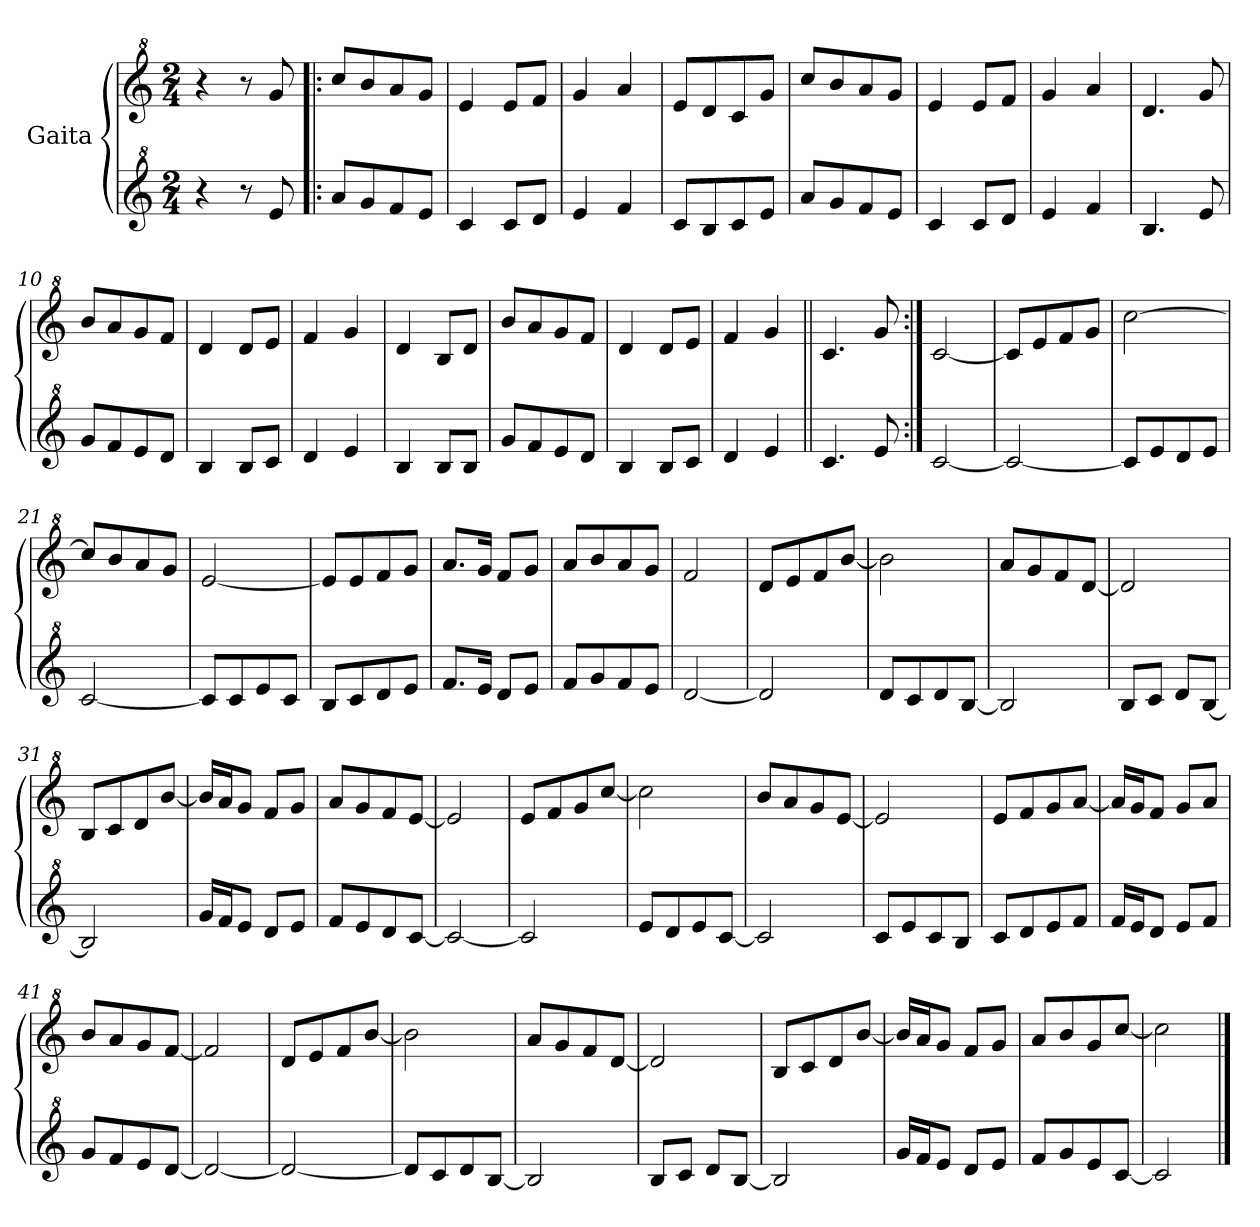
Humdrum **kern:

**kern	**kern
*part2	*part1
*staff2	*staff1
*I"Gaita	*I"Gaita
*clefG^2	*clefG^2
*k[]	*k[]
*M2/4	*M2/4
*MM140	*MM140
=1	=1
4r	4r
8r	8r
8ee/	8gg/
=2!|:	=2!|:
8aa/L	8ccc/L
8gg/	8bb/
8ff/	8aa/
8ee/J	8gg/J
=3	=3
4cc/	4ee/
8cc/L	8ee/L
8dd/J	8ff/J
=4	=4
4ee/	4gg/
4ff/	4aa/
=5	=5
8cc/L	8ee/L
8b/	8dd/
8cc/	8cc/
8ee/J	8gg/J
=6	=6
8aa/L	8ccc/L
8gg/	8bb/
8ff/	8aa/
8ee/J	8gg/J
=7	=7
4cc/	4ee/
8cc/L	8ee/L
8dd/J	8ff/J
=8	=8
4ee/	4gg/
4ff/	4aa/
=9	=9
4.b/	4.dd/
8ee/	8gg/
=10	=10
8gg/L	8bb/L
8ff/	8aa/
8ee/	8gg/
8dd/J	8ff/J
!!LO:LB:g=z
=11	=11
4b/	4dd/
8b/L	8dd/L
8cc/J	8ee/J
=12	=12
4dd/	4ff/
4ee/	4gg/
=13	=13
4b/	4dd/
8b/L	8b/L
8b/J	8dd/J
=14	=14
8gg/L	8bb/L
8ff/	8aa/
8ee/	8gg/
8dd/J	8ff/J
=15	=15
4b/	4dd/
8b/L	8dd/L
8cc/J	8ee/J
=16	=16
4dd/	4ff/
4ee/	4gg/
=17||	=17||
4.cc/	4.cc/
8ee/	8gg/
=18:|!	=18:|!
[2cc/	[2cc/
=19	=19
2cc/_	8cc/L]
.	8ee/
.	8ff/
.	8gg/J
=20	=20
8cc/L]	[2ccc\
8ee/	.
8dd/	.
8ee/J	.
=21	=21
[2cc/	8ccc/L]
.	8bb/
.	8aa/
.	8gg/J
!!LO:LB:g=z
=22	=22
8cc/L]	[2ee/
8cc/	.
8ee/	.
8cc/J	.
=23	=23
8b/L	8ee/L]
8cc/	8ee/
8dd/	8ff/
8ee/J	8gg/J
=24	=24
8.ff/L	8.aa/L
16ee/Jk	16gg/Jk
8dd/L	8ff/L
8ee/J	8gg/J
=25	=25
8ff/L	8aa/L
8gg/	8bb/
8ff/	8aa/
8ee/J	8gg/J
=26	=26
[2dd/	2ff/
=27	=27
2dd/]	8dd/L
.	8ee/
.	8ff/
.	[8bb/J
=28	=28
8dd/L	2bb\]
8cc/	.
8dd/	.
[8b/J	.
=29	=29
2b/]	8aa/L
.	8gg/
.	8ff/
.	[8dd/J
=30	=30
8b/L	2dd/]
8cc/J	.
8dd/L	.
[8b/J	.
=31	=31
2b/]	8b/L
.	8cc/
.	8dd/
.	[8bb/J
!!LO:LB:g=z
=32	=32
16gg/LL	16bb/LL]
16ff/J	16aa/J
8ee/J	8gg/J
8dd/L	8ff/L
8ee/J	8gg/J
=33	=33
8ff/L	8aa/L
8ee/	8gg/
8dd/	8ff/
[8cc/J	[8ee/J
=34	=34
2cc/_	2ee/]
=35	=35
2cc/]	8ee/L
.	8ff/
.	8gg/
.	[8ccc/J
=36	=36
8ee/L	2ccc\]
8dd/	.
8ee/	.
[8cc/J	.
=37	=37
2cc/]	8bb/L
.	8aa/
.	8gg/
.	[8ee/J
=38	=38
8cc/L	2ee/]
8ee/	.
8cc/	.
8b/J	.
=39	=39
8cc/L	8ee/L
8dd/	8ff/
8ee/	8gg/
8ff/J	[8aa/J
=40	=40
16ff/LL	16aa/LL]
16ee/J	16gg/J
8dd/J	8ff/J
8ee/L	8gg/L
8ff/J	8aa/J
=41	=41
8gg/L	8bb/L
8ff/	8aa/
8ee/	8gg/
[8dd/J	[8ff/J
=42	=42
2dd/_	2ff/]
!!LO:LB:g=z
=43	=43
2dd/_	8dd/L
.	8ee/
.	8ff/
.	[8bb/J
=44	=44
8dd/L]	2bb\]
8cc/	.
8dd/	.
[8b/J	.
=45	=45
2b/]	8aa/L
.	8gg/
.	8ff/
.	[8dd/J
=46	=46
8b/L	2dd/]
8cc/J	.
8dd/L	.
[8b/J	.
=47	=47
2b/]	8b/L
.	8cc/
.	8dd/
.	[8bb/J
=48	=48
16gg/LL	16bb/LL]
16ff/J	16aa/J
8ee/J	8gg/J
8dd/L	8ff/L
8ee/J	8gg/J
=49	=49
8ff/L	8aa/L
8gg/	8bb/
8ee/	8gg/
[8cc/J	[8ccc/J
=50	=50
2cc/]	2ccc\]
==	==
*-	*-
